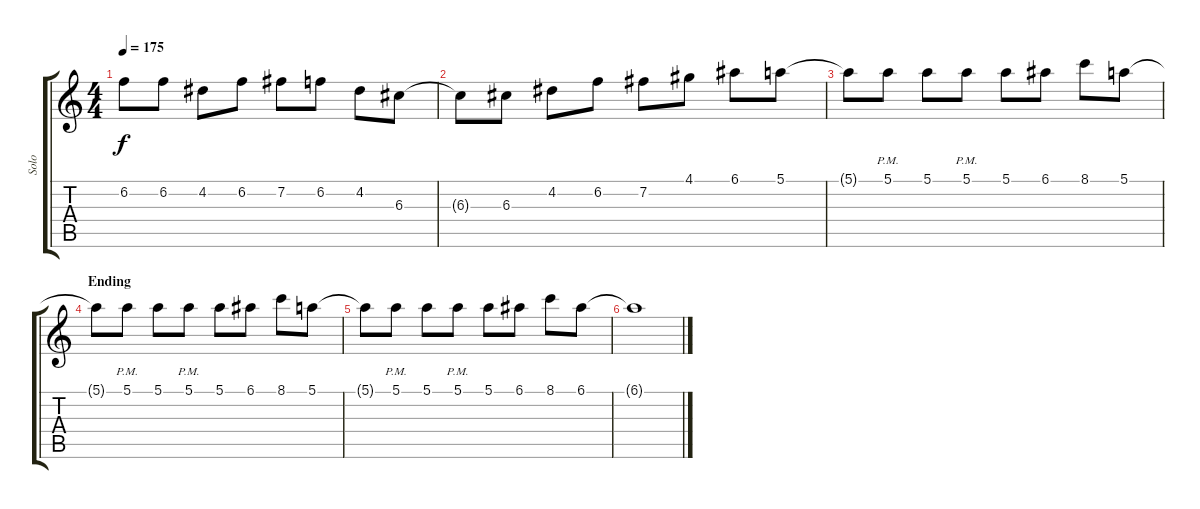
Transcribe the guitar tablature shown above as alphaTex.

\track ("Solo" "Solo") {instrument distortionguitar}
\staff {score tabs}
\tuning (E4 B3 G3 D3 A2 E2) {hide}
\ts (4 4)
\tempo 175
\clef g2
\ks c
6.2{t}.8{dy f} 6.2.8 4.2.8 6.2.8 7.2.8 6.2.8 4.2.8 6.3.8 |
6.3{t}.8 6.3.8 4.2.8 6.2.8 7.2.8 4.1.8 6.1.8 5.1.8 |
5.1{t}.8 5.1{pm}.8 5.1.8 5.1{pm}.8 5.1.8 6.1.8 8.1.8 5.1.8 |
\section ("" "Ending")
5.1{t}.8 5.1{pm}.8 5.1.8 5.1{pm}.8 5.1.8 6.1.8 8.1.8 5.1.8 |
5.1{t}.8 5.1{pm}.8 5.1.8 5.1{pm}.8 5.1.8 6.1.8 8.1.8 6.1.8 |
6.1{t}.1
